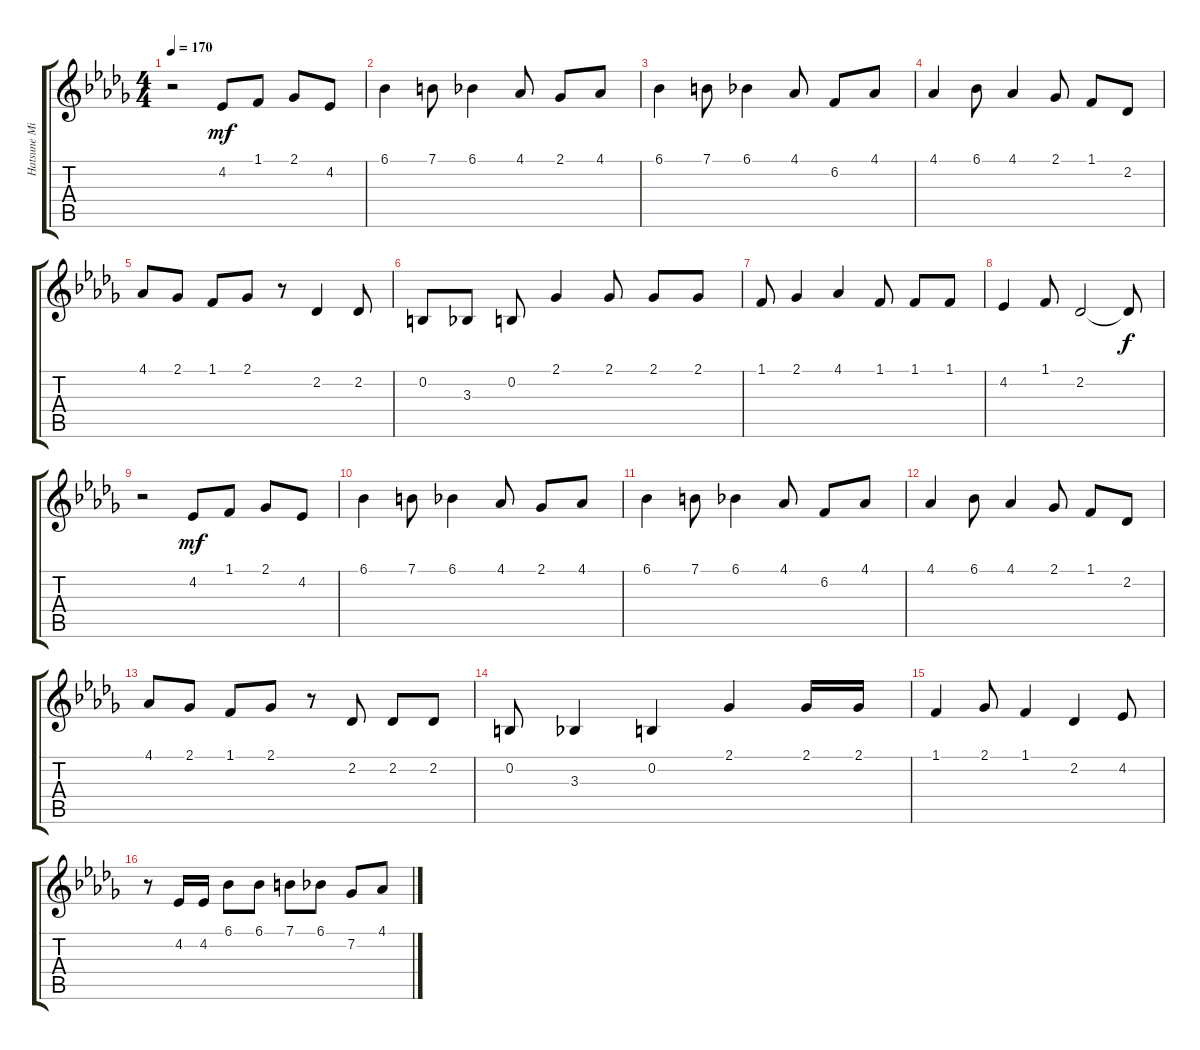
\track ("Hatsune Miku" "Hatsune Mi") {instrument lead1square}
\staff {score tabs}
\tuning (E4 B3 G3 D3 A2 E2) {hide}
\ts (4 4)
\tempo 170
\clef g2
\ks db
r.2{dy mf} 4.2.8 1.1.8 2.1.8 4.2.8 |
6.1.4 7.1.8 6.1.4 4.1.8 2.1.8 4.1.8 |
6.1.4 7.1.8 6.1.4 4.1.8 6.2.8 4.1.8 |
4.1.4 6.1.8 4.1.4 2.1.8 1.1.8 2.2.8 |
4.1.8 2.1.8 1.1.8 2.1.8 r.8 2.2.4 2.2.8 |
0.2.8 3.3.8 0.2.8 2.1.4 2.1.8 2.1.8 2.1.8 |
1.1.8 2.1.4 4.1.4 1.1.8 1.1.8 1.1.8 |
4.2.4 1.1.8 2.2.2 2.2{t}.8{dy f} |
r.2 4.2.8{dy mf} 1.1.8 2.1.8 4.2.8 |
6.1.4 7.1.8 6.1.4 4.1.8 2.1.8 4.1.8 |
6.1.4 7.1.8 6.1.4 4.1.8 6.2.8 4.1.8 |
4.1.4 6.1.8 4.1.4 2.1.8 1.1.8 2.2.8 |
4.1.8 2.1.8 1.1.8 2.1.8 r.8 2.2.8 2.2.8 2.2.8 |
0.2.8 3.3.4 0.2.4 2.1.4 2.1.16 2.1.16 |
1.1.4 2.1.8 1.1.4 2.2.4 4.2.8 |
r.8 4.2.16 4.2.16 6.1.8 6.1.8 7.1.8 6.1.8 7.2.8 4.1.8
